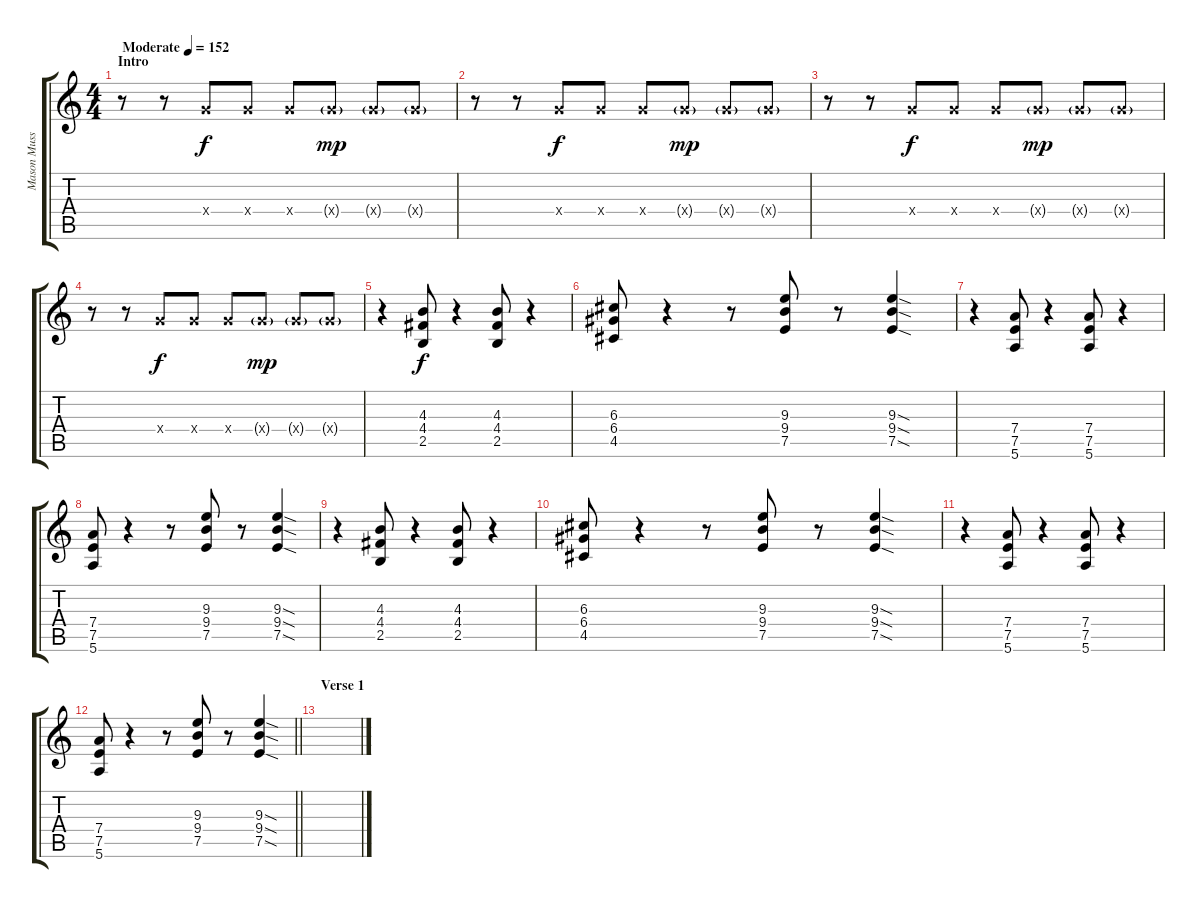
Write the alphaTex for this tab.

\track ("Mason Musso/Trace Cyrus" "Mason Muss") {instrument overdrivenguitar}
\staff {score tabs}
\tuning (E4 B3 G3 D3 A2 E2) {hide}
\ts (4 4)
\section ("" "Intro")
\tempo (152 "Moderate")
\clef g2
\ks c
r.8{dy f instrument overdrivenguitar} r.8 5.4{x}.8 5.4{x}.8 5.4{x}.8 5.4{g x}.8{dy mp} 5.4{g x}.8 5.4{g x}.8 |
r.8 r.8 5.4{x}.8{dy f} 5.4{x}.8 5.4{x}.8 5.4{g x}.8{dy mp} 5.4{g x}.8 5.4{g x}.8 |
r.8 r.8 5.4{x}.8{dy f} 5.4{x}.8 5.4{x}.8 5.4{g x}.8{dy mp} 5.4{g x}.8 5.4{g x}.8 |
r.8 r.8 5.4{x}.8{dy f} 5.4{x}.8 5.4{x}.8 5.4{g x}.8{dy mp} 5.4{g x}.8 5.4{g x}.8 |
r.4 (4.3 4.4 2.5).8{dy f} r.4 (4.3 4.4 2.5).8 r.4 |
(6.3 6.4 4.5).8 r.4 r.8 (9.3 9.4 7.5).8 r.8 (9.3{sod} 9.4{sod} 7.5{sod}).4 |
r.4 (7.4 7.5 5.6).8 r.4 (7.4 7.5 5.6).8 r.4 |
(7.4 7.5 5.6).8 r.4 r.8 (9.3 9.4 7.5).8 r.8 (9.3{sod} 9.4{sod} 7.5{sod}).4 |
r.4 (4.3 4.4 2.5).8 r.4 (4.3 4.4 2.5).8 r.4 |
(6.3 6.4 4.5).8 r.4 r.8 (9.3 9.4 7.5).8 r.8 (9.3{sod} 9.4{sod} 7.5{sod}).4 |
r.4 (7.4 7.5 5.6).8 r.4 (7.4 7.5 5.6).8 r.4 |
\barLineRight lightlight
(7.4 7.5 5.6).8 r.4 r.8 (9.3 9.4 7.5).8 r.8 (9.3{sod} 9.4{sod} 7.5{sod}).4 |
\section ("" "Verse 1")
